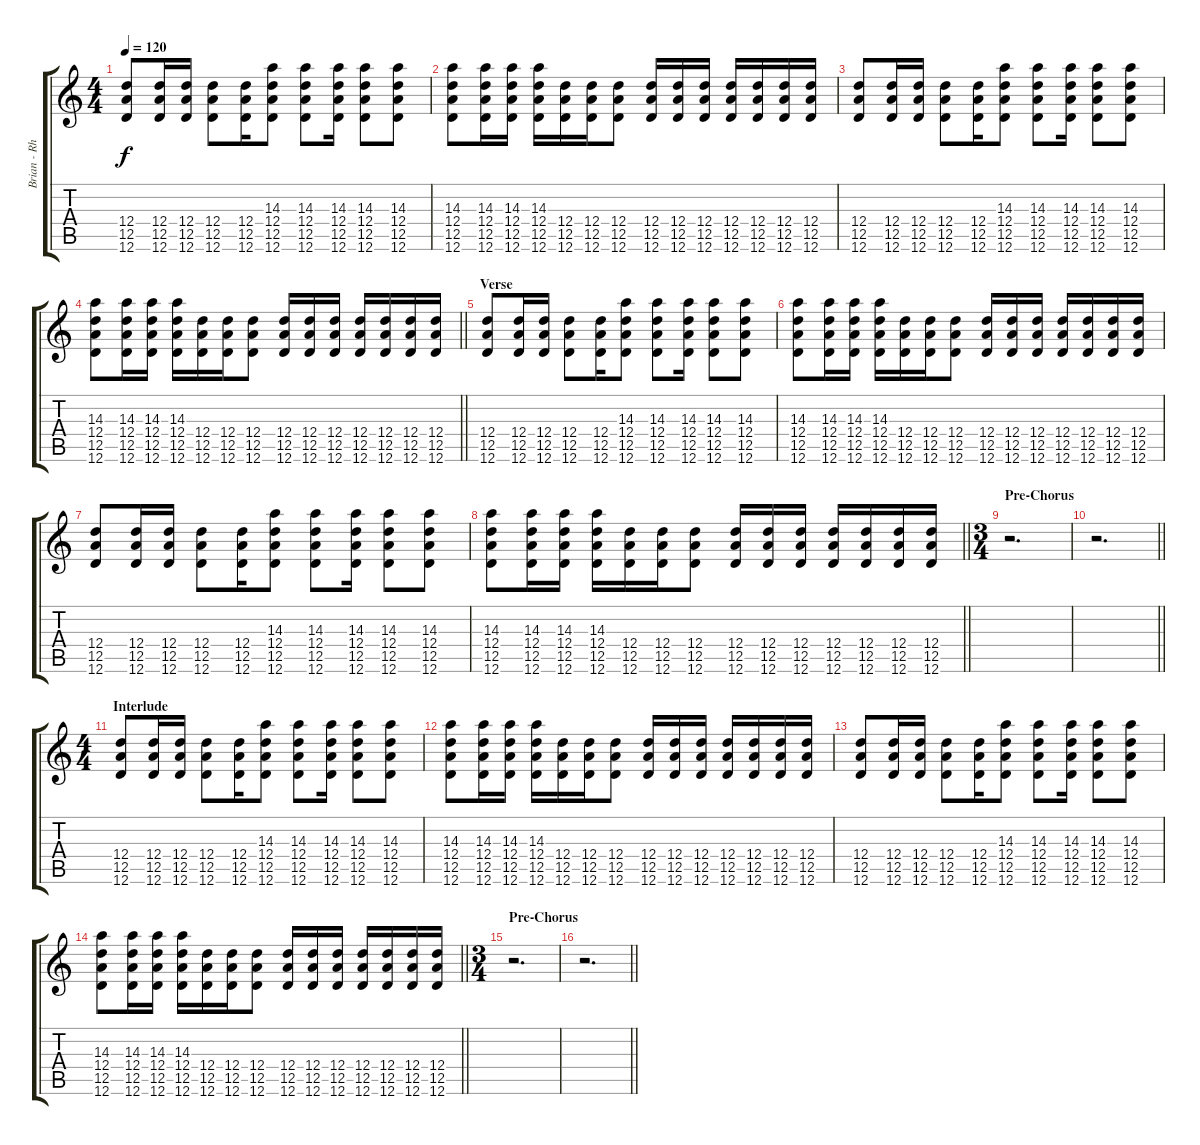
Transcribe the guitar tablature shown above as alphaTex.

\track ("Brian - Rhythm Guitar" "Brian - Rh") {instrument electricguitarjazz}
\staff {score tabs}
\tuning (E4 B3 G3 D3 A2 D2) {hide}
\ts (4 4)
\tempo 120
\clef g2
\ks c
(12.4 12.5 12.6).8{dy f} (12.4 12.5 12.6).16 (12.4 12.5 12.6).16 (12.4 12.5 12.6).8 (12.4 12.5 12.6).16 (14.3 12.4 12.5 12.6).8 (14.3 12.4 12.5 12.6).8 (14.3 12.4 12.5 12.6).16 (14.3 12.4 12.5 12.6).8 (14.3 12.4 12.5 12.6).8 |
(14.3 12.4 12.5 12.6).8 (14.3 12.4 12.5 12.6).16 (14.3 12.4 12.5 12.6).16 (14.3 12.4 12.5 12.6).16 (12.4 12.5 12.6).16 (12.4 12.5 12.6).16 (12.4 12.5 12.6).8 (12.4 12.5 12.6).16 (12.4 12.5 12.6).16 (12.4 12.5 12.6).16 (12.4 12.5 12.6).16 (12.4 12.5 12.6).16 (12.4 12.5 12.6).16 (12.4 12.5 12.6).16 |
(12.4 12.5 12.6).8 (12.4 12.5 12.6).16 (12.4 12.5 12.6).16 (12.4 12.5 12.6).8 (12.4 12.5 12.6).16 (14.3 12.4 12.5 12.6).8 (14.3 12.4 12.5 12.6).8 (14.3 12.4 12.5 12.6).16 (14.3 12.4 12.5 12.6).8 (14.3 12.4 12.5 12.6).8 |
\barLineRight lightlight
(14.3 12.4 12.5 12.6).8 (14.3 12.4 12.5 12.6).16 (14.3 12.4 12.5 12.6).16 (14.3 12.4 12.5 12.6).16 (12.4 12.5 12.6).16 (12.4 12.5 12.6).16 (12.4 12.5 12.6).8 (12.4 12.5 12.6).16 (12.4 12.5 12.6).16 (12.4 12.5 12.6).16 (12.4 12.5 12.6).16 (12.4 12.5 12.6).16 (12.4 12.5 12.6).16 (12.4 12.5 12.6).16 |
\section ("" "Verse")
(12.4 12.5 12.6).8 (12.4 12.5 12.6).16 (12.4 12.5 12.6).16 (12.4 12.5 12.6).8 (12.4 12.5 12.6).16 (14.3 12.4 12.5 12.6).8 (14.3 12.4 12.5 12.6).8 (14.3 12.4 12.5 12.6).16 (14.3 12.4 12.5 12.6).8 (14.3 12.4 12.5 12.6).8 |
(14.3 12.4 12.5 12.6).8 (14.3 12.4 12.5 12.6).16 (14.3 12.4 12.5 12.6).16 (14.3 12.4 12.5 12.6).16 (12.4 12.5 12.6).16 (12.4 12.5 12.6).16 (12.4 12.5 12.6).8 (12.4 12.5 12.6).16 (12.4 12.5 12.6).16 (12.4 12.5 12.6).16 (12.4 12.5 12.6).16 (12.4 12.5 12.6).16 (12.4 12.5 12.6).16 (12.4 12.5 12.6).16 |
(12.4 12.5 12.6).8 (12.4 12.5 12.6).16 (12.4 12.5 12.6).16 (12.4 12.5 12.6).8 (12.4 12.5 12.6).16 (14.3 12.4 12.5 12.6).8 (14.3 12.4 12.5 12.6).8 (14.3 12.4 12.5 12.6).16 (14.3 12.4 12.5 12.6).8 (14.3 12.4 12.5 12.6).8 |
\barLineRight lightlight
(14.3 12.4 12.5 12.6).8 (14.3 12.4 12.5 12.6).16 (14.3 12.4 12.5 12.6).16 (14.3 12.4 12.5 12.6).16 (12.4 12.5 12.6).16 (12.4 12.5 12.6).16 (12.4 12.5 12.6).8 (12.4 12.5 12.6).16 (12.4 12.5 12.6).16 (12.4 12.5 12.6).16 (12.4 12.5 12.6).16 (12.4 12.5 12.6).16 (12.4 12.5 12.6).16 (12.4 12.5 12.6).16 |
\ts (3 4)
\section ("" "Pre-Chorus")
r.2{d} |
\barLineRight lightlight
r.2{d} |
\ts (4 4)
\section ("" "Interlude")
(12.4 12.5 12.6).8 (12.4 12.5 12.6).16 (12.4 12.5 12.6).16 (12.4 12.5 12.6).8 (12.4 12.5 12.6).16 (14.3 12.4 12.5 12.6).8 (14.3 12.4 12.5 12.6).8 (14.3 12.4 12.5 12.6).16 (14.3 12.4 12.5 12.6).8 (14.3 12.4 12.5 12.6).8 |
(14.3 12.4 12.5 12.6).8 (14.3 12.4 12.5 12.6).16 (14.3 12.4 12.5 12.6).16 (14.3 12.4 12.5 12.6).16 (12.4 12.5 12.6).16 (12.4 12.5 12.6).16 (12.4 12.5 12.6).8 (12.4 12.5 12.6).16 (12.4 12.5 12.6).16 (12.4 12.5 12.6).16 (12.4 12.5 12.6).16 (12.4 12.5 12.6).16 (12.4 12.5 12.6).16 (12.4 12.5 12.6).16 |
(12.4 12.5 12.6).8 (12.4 12.5 12.6).16 (12.4 12.5 12.6).16 (12.4 12.5 12.6).8 (12.4 12.5 12.6).16 (14.3 12.4 12.5 12.6).8 (14.3 12.4 12.5 12.6).8 (14.3 12.4 12.5 12.6).16 (14.3 12.4 12.5 12.6).8 (14.3 12.4 12.5 12.6).8 |
\barLineRight lightlight
(14.3 12.4 12.5 12.6).8 (14.3 12.4 12.5 12.6).16 (14.3 12.4 12.5 12.6).16 (14.3 12.4 12.5 12.6).16 (12.4 12.5 12.6).16 (12.4 12.5 12.6).16 (12.4 12.5 12.6).8 (12.4 12.5 12.6).16 (12.4 12.5 12.6).16 (12.4 12.5 12.6).16 (12.4 12.5 12.6).16 (12.4 12.5 12.6).16 (12.4 12.5 12.6).16 (12.4 12.5 12.6).16 |
\ts (3 4)
\section ("" "Pre-Chorus")
r.2{d} |
\barLineRight lightlight
r.2{d}
